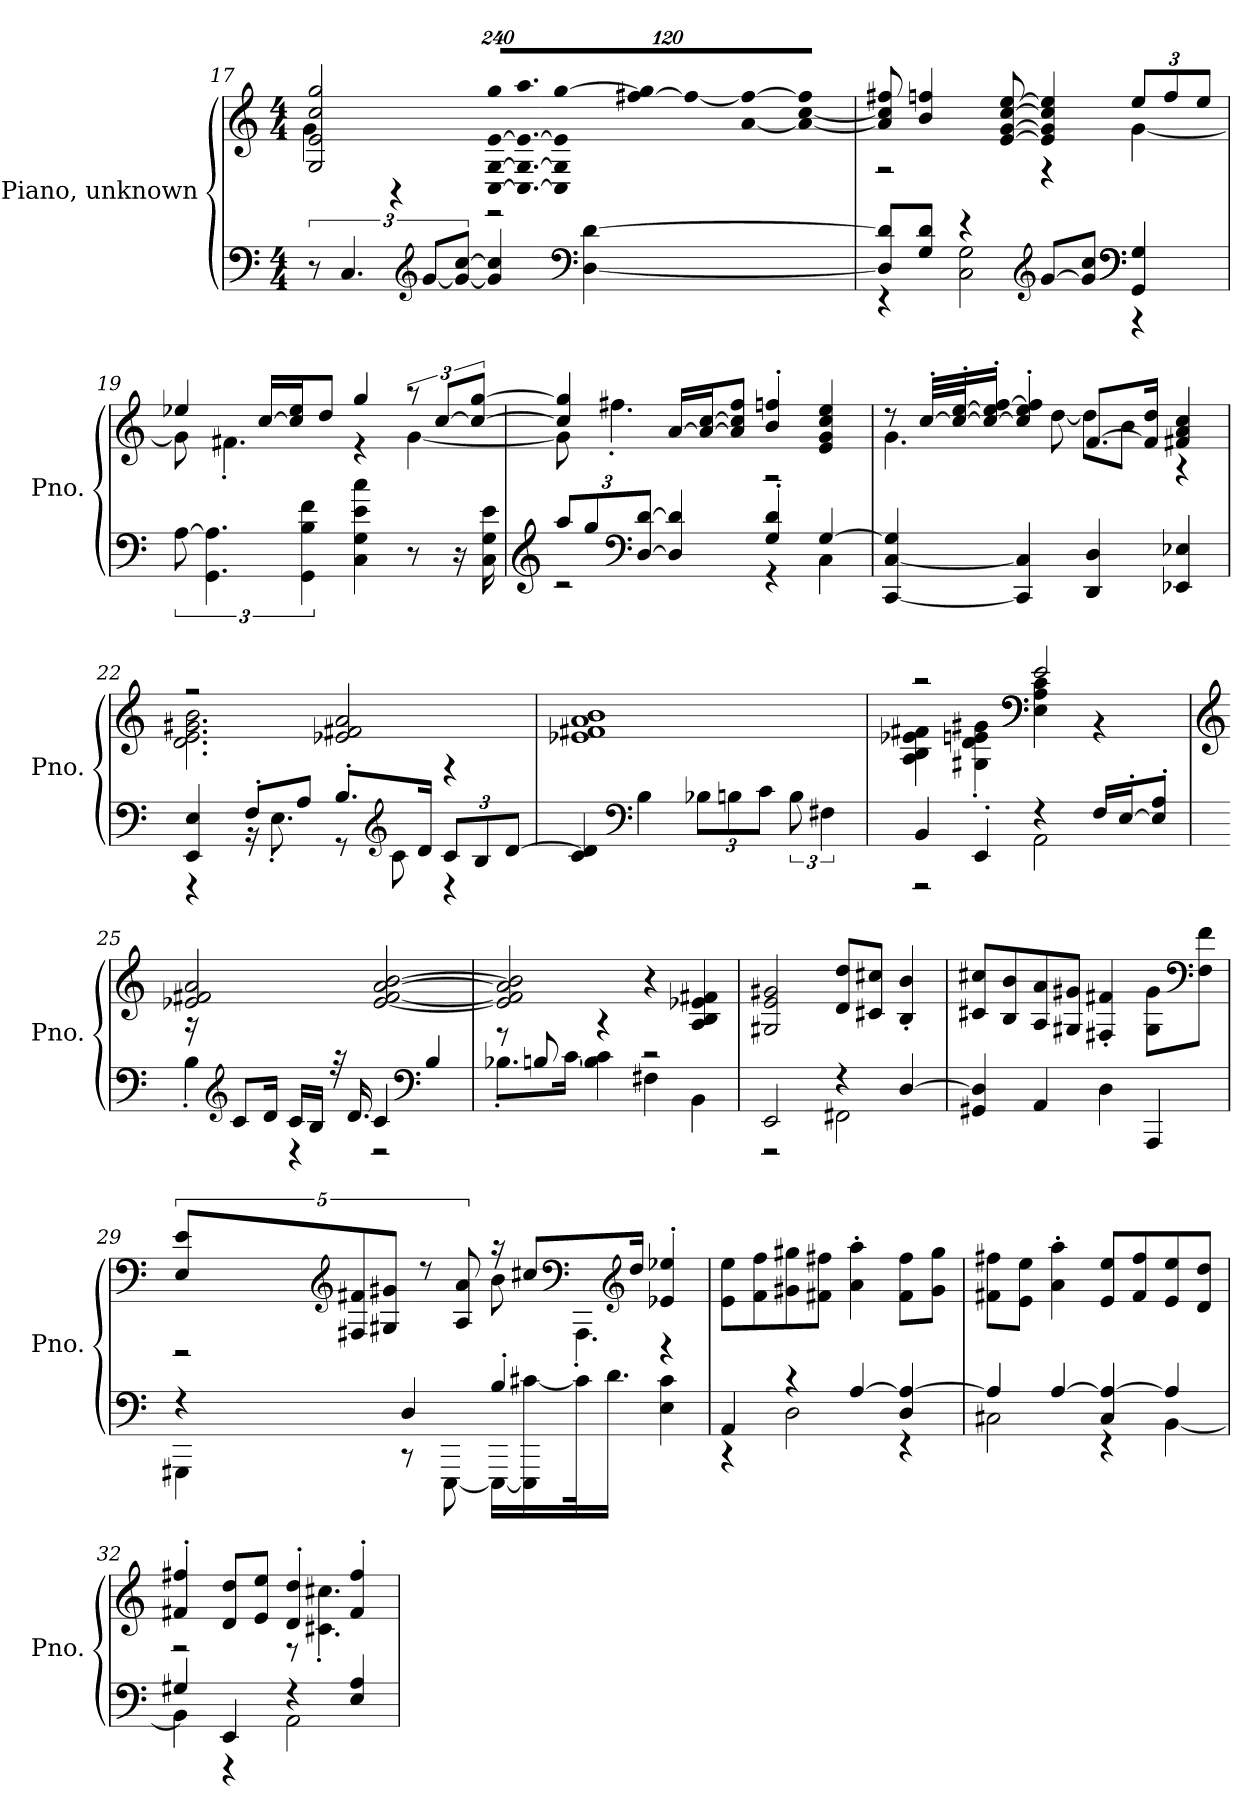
**kern	**kern
*part1	*part1
*staff2	*staff1
*I"Piano, unknown	*
*I'Pno.	*
*clefF4	*clefG2
*k[]	*k[]
*M4/4	*M4/4
=17	=17
*	*^
12r	2G/ 2e/ 2cc/ 2gg/	4g\
6.C/	.	.
.	.	4r
*clefG2	*	*
[12g/L	.	.
12g/_ [12cc/J	.	.
*	*Xbrackettup	*
!	!LO:N:vis=16	!
4g/] 4cc/]	[1920%137C/ [1920%137G/ [1920%137e/ 1920%137gg/LL	2r
!	!LO:N:vis=16.	!
.	960%103C/_ 960%103G/_ 960%103e/_ 960%103aa/	.
!	!LO:N:vis=32	!
.	640%23C/] 640%23G/] 640%23e/] [640%23gg/K	.
!	!LO:N:vis=16	!
.	[1920%137ff#X/ 1920%137gg/]	.
*clefF4	*	*
[4D\ [4d\	.	.
!	!LO:N:vis=16	!
.	1920%137ff#/_	.
!	!LO:N:vis=16	!
.	[1920%137a/ 1920%137ff#/_	.
!	!LO:N:vis=16	!
.	1920%137a/_ [1920%137cc/ 1920%137ff#/]JJ	.
=18	=18	=18
*^	*	*
8D/] 8d/]L	4r	8a/] 8cc/] 8ff#X/	2r
8G/ 8d/J	.	4b/ 4ffn/	.
4r	2C\ 2G\	.	.
.	.	[8e/ [8g/ [8cc/ [8ee/	.
*clefG2	*	*	*
[8g/L	.	4e/] 4g/] 4cc/] 4ee/]	4r
8g/] 8cc/J	.	.	.
*clefF4	*	*	*
4GG/ 4G/	4r	12ee/L	[4g\
.	.	12ff/	.
.	.	12ee/J	.
*v	*v	*	*
!!LO:PB:g=z	!!
=19	=19	=19
[12A\	4ee-X/	8g\]
6.GG\ 6.A\]	.	.
.	.	4.f#X'\
.	[16cc/LL	.
.	16cc/] 16ee-/J	.
6GG\ 6B\ 6f\	.	.
.	8dd/J	.
4C\ 4G\ 4e\ 4cc\	4gg/	4r
*	*brackettup	*
8r	12r	[4g\
.	[12cc/L	.
16r	.	.
.	12cc/_ [12gg/J	.
16C\ 16G\ 16e\	.	.
=20	=20	=20
*clefG2	*	*
*Xbrackettup	*	*
*^	*	*
12aa/L	2r	4cc/] 4gg/]	8g\]
12gg/	.	.	.
.	.	.	4.ff#X'\
*clefF4	*	*	*
[12D/ [12d/J	.	.	.
4D/] 4d/]	.	[16a/LL	.
.	.	16a/_ [16cc/J	.
.	.	8a/] 8cc/] 8ff#/J	.
4G/' 4d/'	4r	4b/' 4ffn/'	2r
[4G/	4C\	4e/ 4g/ 4cc/ 4ee/	.
*v	*v	*	*
=21	=21	=21
[4CC/ [4C/ 4G/]	8r	4.g\
.	[32cc'/LLL	.
.	32cc/_' [32ee/'J	.
.	16cc/_' 16ee/]' [16ff/'JJ	.
4CC/] 4C/]	4cc/]' 4ee/' 4ff/]'	.
.	.	[8dd\
4DD/ 4D/	[8.f/L	8dd\L]
.	.	8b\J
.	16f/] 16dd/Jk	.
4EE-X/ 4E-X/	4f#X/ 4a/ 4cc/	4r
!!LO:LB:g=z	!!
=22	=22	=22
*^	*	*
4EE/ 4E/	4r	2r	2.d\ 2.e\ 2.g#X\ 2.b\
8F'/L	16r	.	.
.	8.E'\	.	.
8A/J	.	.	.
8.B'/L	8r	2e-X/ 2f#X/ 2a/	.
*clefG2	*	*	*
.	8c\	.	.
16d/Jk	.	.	.
12c/L	4r	.	4r
12B/	.	.	.
[12d/J	.	.	.
*v	*v	*	*
*	*v	*v
=23	=23
4c/ 4d/]	1e-X 1f#X 1a 1b
*clefF4	*
4B\	.
12B-X\L	.
12Bn\	.
12c\J	.
*brackettup	*
12B\	.
6F#X\	.
=24	=24
*^	*^
4BB/	2r	2r	4A\ 4B\ 4e-X\ 4f#X\
4EE'/	.	.	4G#X\' 4d\' 4en\' 4g#X\'
*	*	*clefF4	*
4r	2AA\	2e/	4E\ 4A\ 4c\
16F/LL	.	.	4r
[16E'/J	.	.	.
8E/]' 8A/'J	.	.	.
*	*	*v	*v
!!LO:LB:g=z
=25	=25	=25
*	*	*clefG2
16r	4B'\	2e-X/ 2f#X/ 2a/
*clefG2	*	*
8c/L	.	.
16d/Jk	.	.
16c/LL	4r	.
16B/JJ	.	.
32r	.	.
16.d/	.	.
4c/	2r	[2e-/ [2f#/ [2a/ [2b/
*clefF4	*	*
4B/	.	.
=26	=26	=26
8r	8.B-X'\L	2e-/] 2f#/] 2a/] 2b/]
8Bn/	.	.
.	[16c\Jk	.
4r	4B\ 4c\]	.
2r	4F#X\	4r
.	4BB\	4A/ 4B/ 4e-X/ 4f#X/
=27	=27	=27
2EE/	2r	2G#X/ 2e/ 2g#X/
4r	2FF#X\	8d/ 8dd/L
.	.	8c#X/ 8cc#X/J
[4D/	.	4B/' 4b/'
*v	*v	*
!!LO:LB:g=z
=28	=28
4GG#X/ 4D/]	8c#X/ 8cc#X/L
.	8B/ 8b/
4AA/	8A/ 8a/
.	8G#X/ 8g#X/J
4D\	4F#X/' 4f#X/'
4AAA/	8G#\ 8g#\L
*	*clefF4
.	8F#\ 8f#\J
=29	=29
*^	*^
4r	4GGG#X\	10E/ 10e/L	2r
*	*	*clefG2	*
.	.	10F#X/ 10f#X/	.
.	.	10G#X/ 10g#X/J	.
4D/	8r	.	.
.	.	10r	.
.	[8EEE\	.	.
.	.	10A/ 10a/	.
4B'/	16EEE\LL_	16r	8b\
.	16EEE\] [16c#X\	8cc#X/L	.
*	*	*clefF4	*
.	32c#\K]	.	4.AAA'\
.	16.d\JJ	.	.
*	*	*clefG2	*
.	.	16dd/Jk	.
4r	4E\ 4c#\	4e-X/' 4ee-X/'	.
*	*	*v	*v
=30	=30	=30
4AA/	4r	8e\ 8ee\L
.	.	8f\ 8ff\
4r	2D\	8g#X\ 8gg#X\
.	.	8f#X\ 8ff#X\J
[4A/	.	4a\' 4aa\'
4D/ 4A/_	4r	8f#\ 8ff#\L
.	.	8g#\ 8gg#\J
!!LO:LB:g=z
=31	=31	=31
4A/]	2C#X\	8f#X\ 8ff#X\L
.	.	8e\ 8ee\J
[4A/	.	4a\' 4aa\'
4C#/ 4A/_	4r	8e/ 8ee/L
.	.	8f#/ 8ff#/
4A/]	[4BB\	8e/ 8ee/
.	.	8d/ 8dd/J
=32	=32	=32
*	*	*^
4G#X/	4BB\]	4f#X/' 4ff#X/'	2r
4EE/	4r	8d/ 8dd/L	.
.	.	8e/ 8ee/J	.
4r	2AA\	4d/' 4dd/'	8r
.	.	.	4.c#X\' 4.cc#X\'
4E/ 4A/	.	4f#/' 4ff#/'	.
*v	*v	*	*
*	*v	*v
=	=
*-	*-
